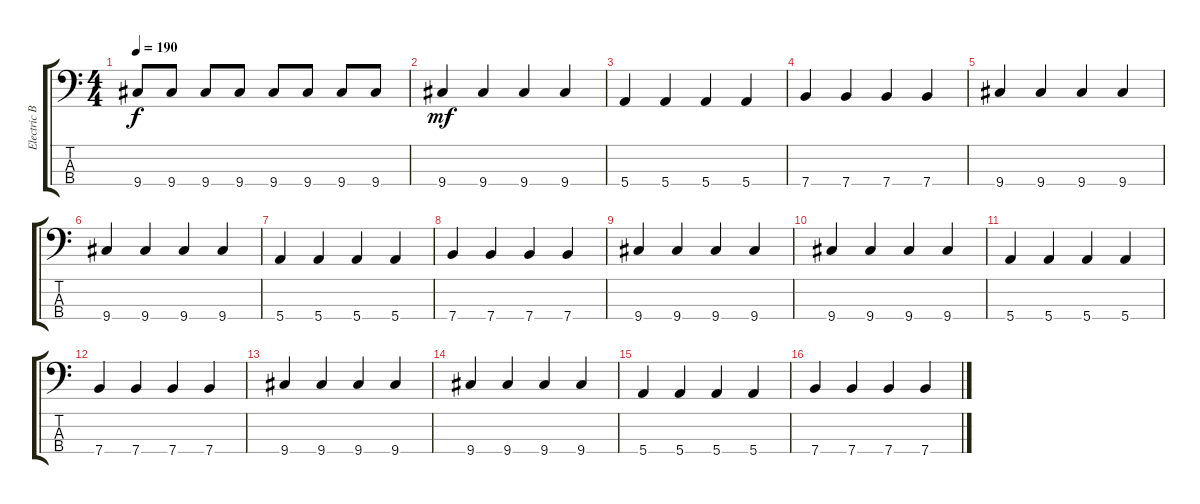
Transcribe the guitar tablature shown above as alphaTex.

\track ("Electric Bass" "Electric B") {instrument electricbassfinger}
\staff {score tabs}
\tuning (G2 D2 A1 E1) {hide}
\ts (4 4)
\tempo 190
\clef f4
\ks c
9.4.8{dy f} 9.4.8 9.4.8 9.4.8 9.4.8 9.4.8 9.4.8 9.4.8 |
9.4.4{dy mf} 9.4.4 9.4.4 9.4.4 |
5.4.4 5.4.4 5.4.4 5.4.4 |
7.4.4 7.4.4 7.4.4 7.4.4 |
9.4.4 9.4.4 9.4.4 9.4.4 |
9.4.4 9.4.4 9.4.4 9.4.4 |
5.4.4 5.4.4 5.4.4 5.4.4 |
7.4.4 7.4.4 7.4.4 7.4.4 |
9.4.4 9.4.4 9.4.4 9.4.4 |
9.4.4 9.4.4 9.4.4 9.4.4 |
5.4.4 5.4.4 5.4.4 5.4.4 |
7.4.4 7.4.4 7.4.4 7.4.4 |
9.4.4 9.4.4 9.4.4 9.4.4 |
9.4.4 9.4.4 9.4.4 9.4.4 |
5.4.4 5.4.4 5.4.4 5.4.4 |
7.4.4 7.4.4 7.4.4 7.4.4
